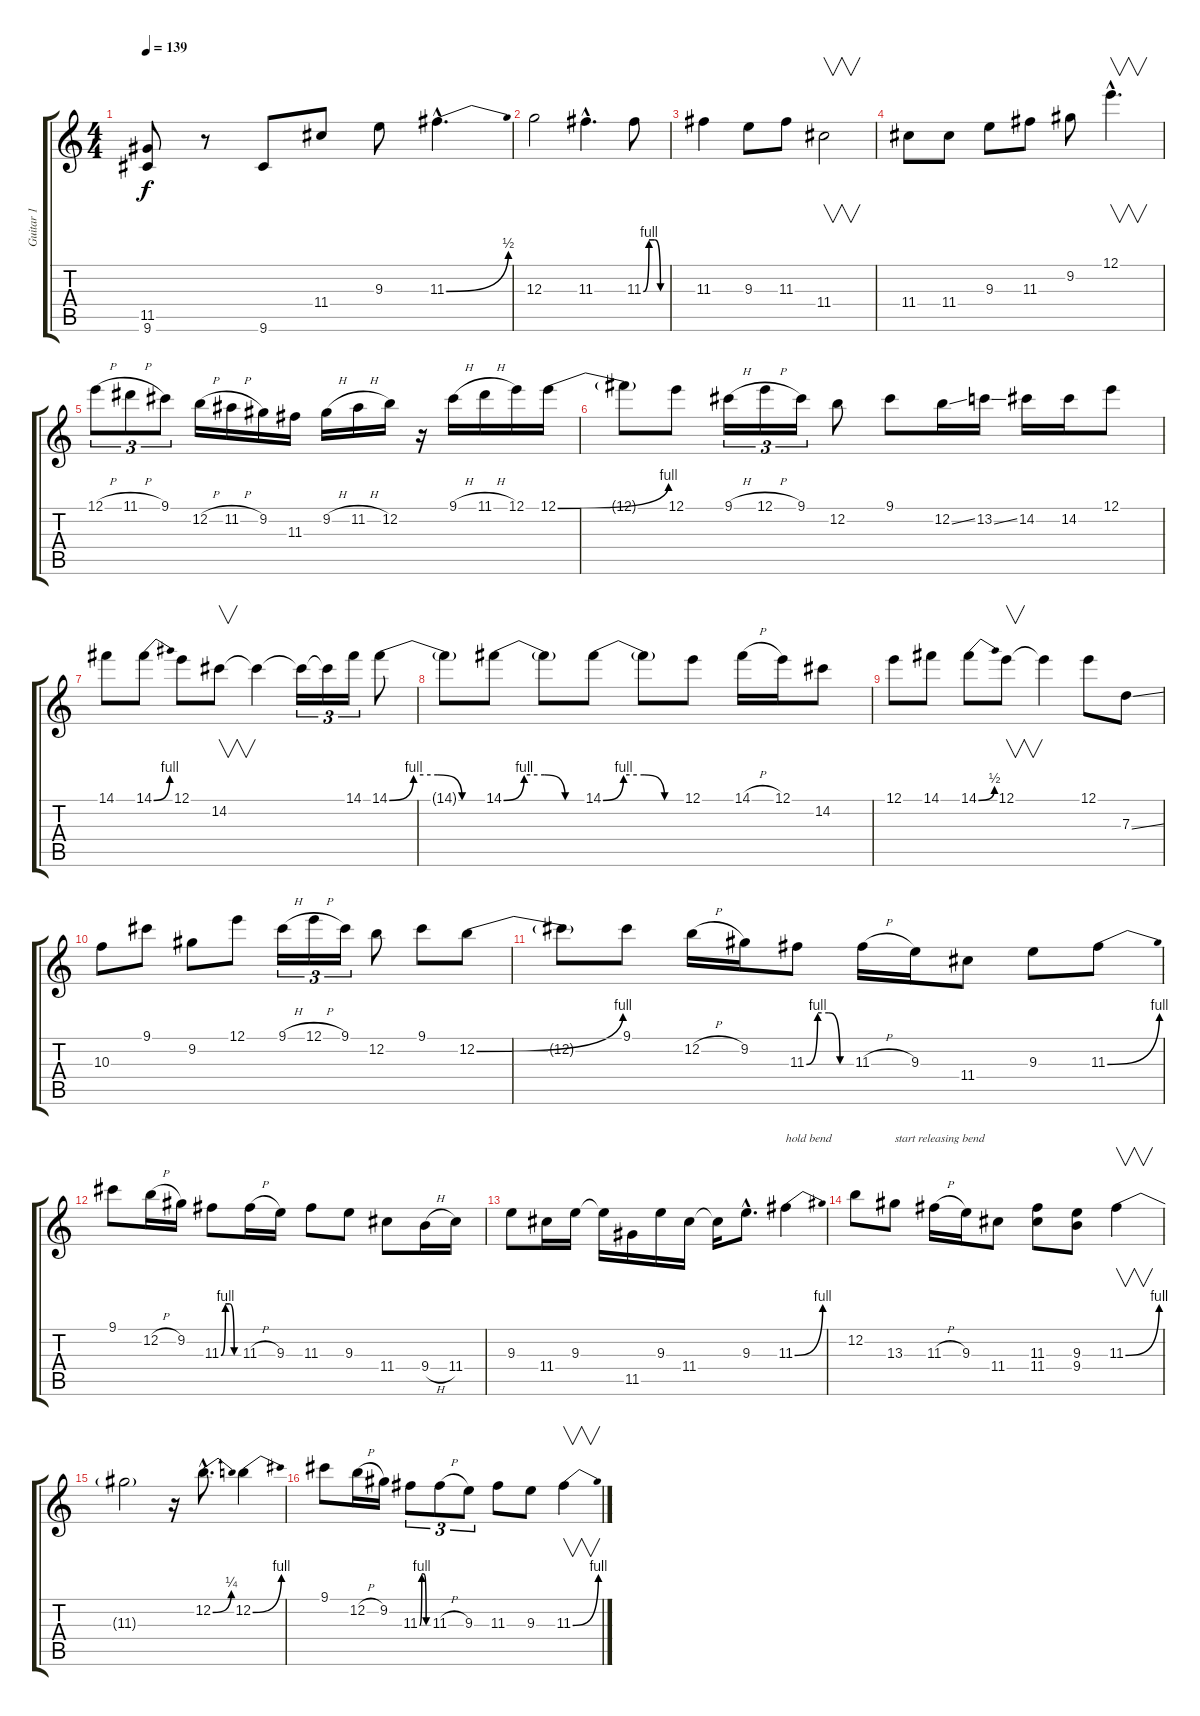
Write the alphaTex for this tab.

\track ("Guitar 1" "Guitar 1") {instrument electricguitarclean}
\staff {score tabs}
\tuning (E4 B3 G3 D3 A2 E2) {hide}
\ts (4 4)
\tempo 139
\clef g2
\ks c
(11.5 9.6).8{dy f} r.8 9.6.8 11.4.8 9.3.8 11.3{be (bend 0 0 60 2) hac}.4{d} |
12.3.2 11.3{hac}.4{d} 11.3{be (custom 0 0 15 4 30 4 45 0 60 0)}.8 |
11.3.4 9.3.8 11.3.8 11.4.2{v} |
11.4.8 11.4.8 9.3.8 11.3.8 9.2.8 12.1{hac}.4{v d} |
12.1{h}.8{tu (3 2)} 11.1{h}.8{tu (3 2)} 9.1.8{tu (3 2)} 12.2{h}.16 11.2{h}.16 9.2.16 11.3.16 9.2{h}.16 11.2{h}.16 12.2.16 r.16 9.1{h}.16 11.1{h}.16 12.1.16 12.1{be (bend 0 0 60 4)}.16 |
12.1{t}.8 12.1.8 9.1{h}.16{tu (3 2)} 12.1{h}.16{tu (3 2)} 9.1.16{tu (3 2)} 12.2.8 9.1.8 12.2{ss}.16 13.2{ss}.16 14.2.16 14.2.16 12.1.8 |
14.1.8 14.1{be (bend 0 0 60 4)}.8 12.1.8 14.2.8{v} 14.2{t}.4 14.2{t}.16{tu (3 2)} 14.2{t}.16{tu (3 2)} 14.1.16{tu (3 2)} 14.1{be (custom 0 0 15 4 30 4 45 0 60 0)}.8 |
14.1{t}.8 14.1{be (custom 0 0 15 4 30 4 45 0 60 0)}.8 14.1{t}.8 14.1{be (custom 0 0 15 4 30 4 45 0 60 0)}.8 14.1{t}.8 12.1.8 14.1{h}.16 12.1.16 14.2.8 |
12.1.8 14.1.8 14.1{be (bend 0 0 60 2)}.8 12.1.8{v} 12.1{t}.4 12.1.8 7.3{ss}.8 |
10.3.8 9.1.8 9.2.8 12.1.8 9.1{h}.16{tu (3 2)} 12.1{h}.16{tu (3 2)} 9.1.16{tu (3 2)} 12.2.8 9.1.8 12.2{be (bend 0 0 60 4)}.8 |
12.2{t}.8 9.1.8 12.2{h}.16 9.2.16 11.3{be (custom 0 0 15 4 30 4 45 0 60 0)}.8 11.3{h}.16 9.3.16 11.4.8 9.3.8 11.3{be (bend 0 0 60 4)}.8 |
9.1.8 12.2{h}.16 9.2.16 11.3{be (custom 0 0 15 4 30 4 45 0 60 0)}.8 11.3{h}.16 9.3.16 11.3.8 9.3.8 11.4.8 9.4{h}.16 11.4.16 |
9.3.8 11.4.16 9.3.16 9.3{t}.16 11.5.16 9.3.16 11.4.16 11.4{t}.16 9.3{hac}.8{d} 11.3{be (bend 0 0 60 4)}.4{txt "hold bend"} |
12.2.8 13.3.8{txt "start releasing bend"} 11.3{h}.16 9.3.16 11.4.8 (11.3 11.4).8 (9.3 9.4).8 11.3{be (bend 0 0 60 4)}.4{v} |
11.3{t}.2 r.16 12.2{be (bend 0 0 60 1) hac}.8{d} 12.2{be (bend 0 0 60 4)}.4 |
9.1.8 12.2{h}.16 9.2.16 11.3{be (custom 0 0 15 4 30 4 45 0 60 0)}.8{tu (3 2)} 11.3{h}.8{tu (3 2)} 9.3.8{tu (3 2)} 11.3.8 9.3.8 11.3{be (bend 0 0 60 4)}.4{v}
